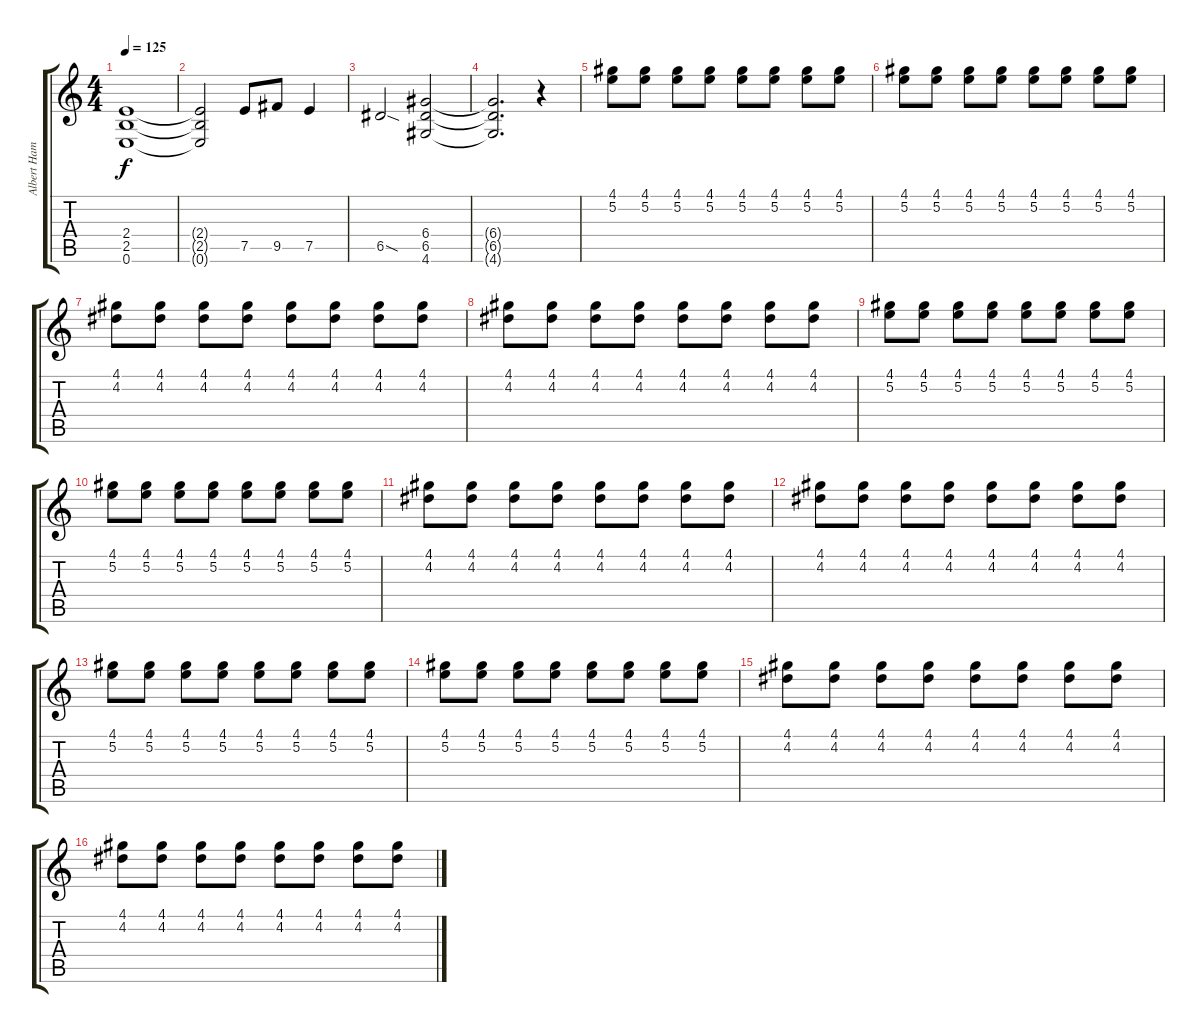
\track ("Albert Hammond Jr." "Albert Ham") {instrument overdrivenguitar}
\staff {score tabs}
\tuning (E4 B3 G3 D3 A2 E2) {hide}
\ts (4 4)
\tempo 125
\clef g2
\ks c
(2.4 2.5 0.6).1{dy f} |
(2.4{t} 2.5{t} 0.6{t}).2 7.5.8 9.5.8 7.5.4 |
6.5{sod}.2 (6.4 6.5 4.6).2 |
(6.4{t} 6.5{t} 4.6{t}).2{d} r.4 |
(4.1 5.2).8 (4.1 5.2).8 (4.1 5.2).8 (4.1 5.2).8 (4.1 5.2).8 (4.1 5.2).8 (4.1 5.2).8 (4.1 5.2).8 |
(4.1 5.2).8 (4.1 5.2).8 (4.1 5.2).8 (4.1 5.2).8 (4.1 5.2).8 (4.1 5.2).8 (4.1 5.2).8 (4.1 5.2).8 |
(4.1 4.2).8 (4.1 4.2).8 (4.1 4.2).8 (4.1 4.2).8 (4.1 4.2).8 (4.1 4.2).8 (4.1 4.2).8 (4.1 4.2).8 |
(4.1 4.2).8 (4.1 4.2).8 (4.1 4.2).8 (4.1 4.2).8 (4.1 4.2).8 (4.1 4.2).8 (4.1 4.2).8 (4.1 4.2).8 |
(4.1 5.2).8 (4.1 5.2).8 (4.1 5.2).8 (4.1 5.2).8 (4.1 5.2).8 (4.1 5.2).8 (4.1 5.2).8 (4.1 5.2).8 |
(4.1 5.2).8 (4.1 5.2).8 (4.1 5.2).8 (4.1 5.2).8 (4.1 5.2).8 (4.1 5.2).8 (4.1 5.2).8 (4.1 5.2).8 |
(4.1 4.2).8 (4.1 4.2).8 (4.1 4.2).8 (4.1 4.2).8 (4.1 4.2).8 (4.1 4.2).8 (4.1 4.2).8 (4.1 4.2).8 |
(4.1 4.2).8 (4.1 4.2).8 (4.1 4.2).8 (4.1 4.2).8 (4.1 4.2).8 (4.1 4.2).8 (4.1 4.2).8 (4.1 4.2).8 |
(4.1 5.2).8 (4.1 5.2).8 (4.1 5.2).8 (4.1 5.2).8 (4.1 5.2).8 (4.1 5.2).8 (4.1 5.2).8 (4.1 5.2).8 |
(4.1 5.2).8 (4.1 5.2).8 (4.1 5.2).8 (4.1 5.2).8 (4.1 5.2).8 (4.1 5.2).8 (4.1 5.2).8 (4.1 5.2).8 |
(4.1 4.2).8 (4.1 4.2).8 (4.1 4.2).8 (4.1 4.2).8 (4.1 4.2).8 (4.1 4.2).8 (4.1 4.2).8 (4.1 4.2).8 |
(4.1 4.2).8 (4.1 4.2).8 (4.1 4.2).8 (4.1 4.2).8 (4.1 4.2).8 (4.1 4.2).8 (4.1 4.2).8 (4.1 4.2).8
